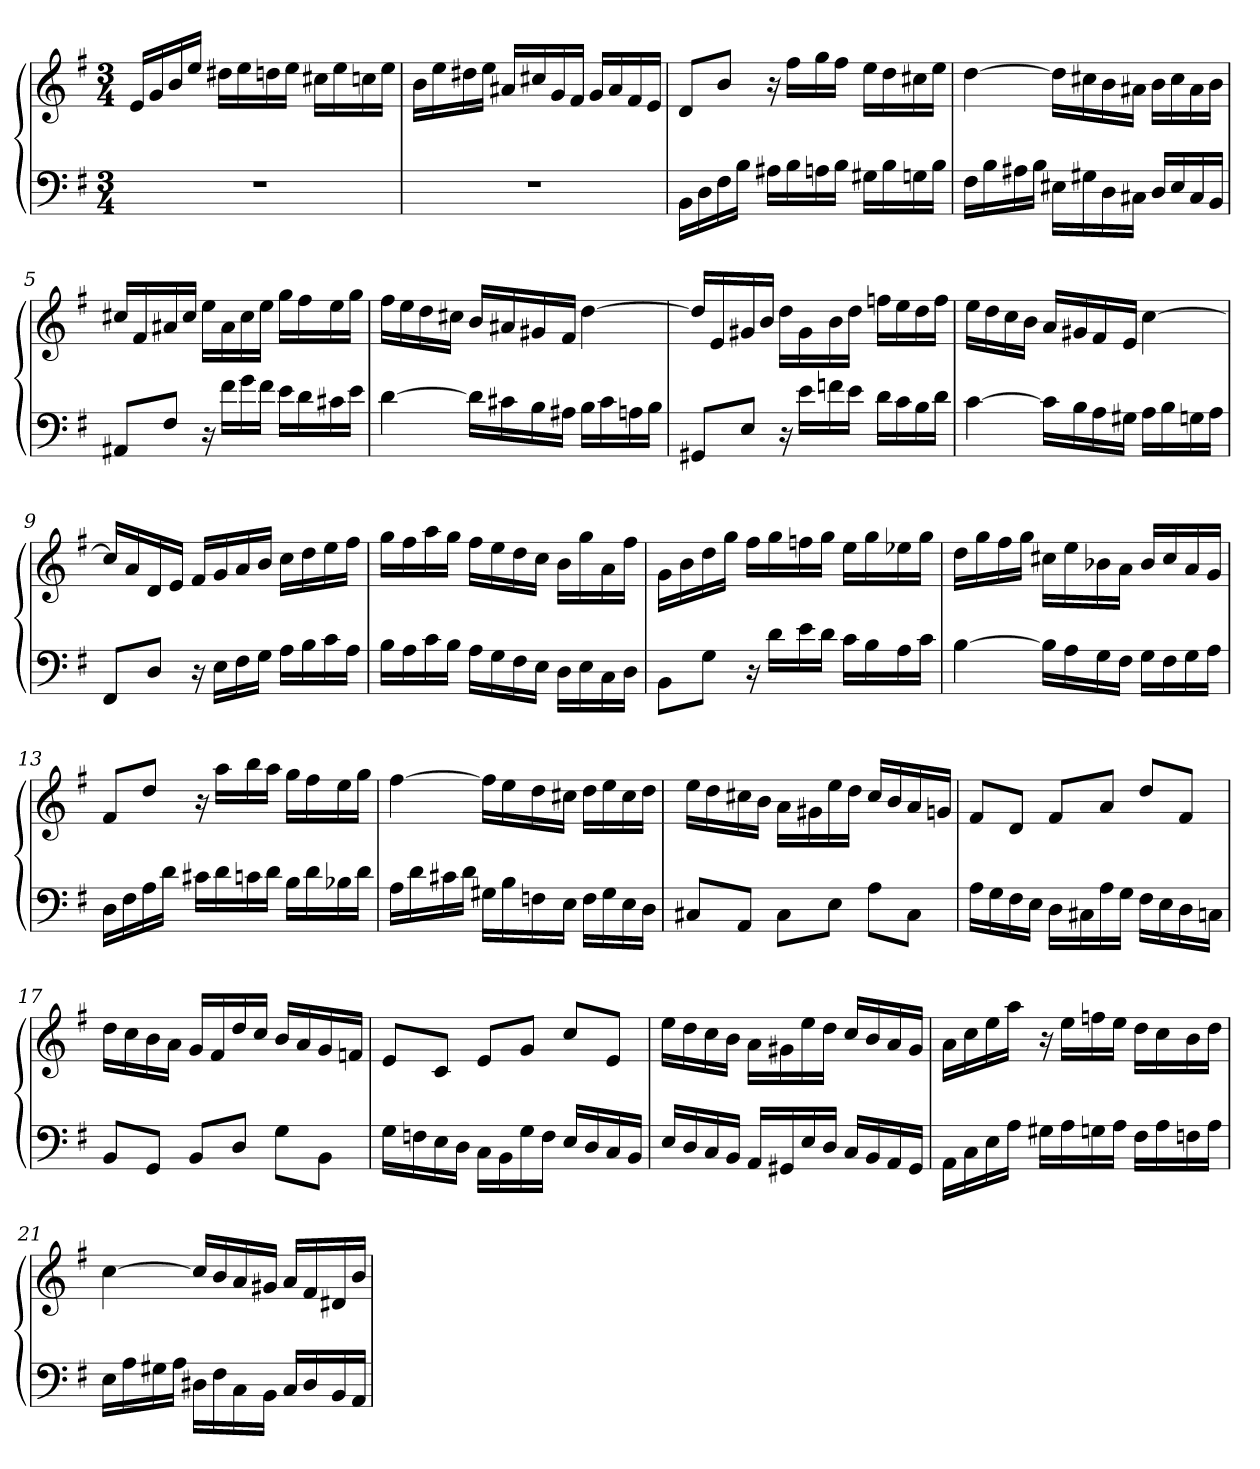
**kern	**kern
*part1	*part1
*staff2	*staff1
*clefF4	*clefG2
*k[f#]	*k[f#]
*e:	*e:
*M3/4	*M3/4
*MM102	*MM102
=1	=1
2.r	16eLL
.	16g
.	16b
.	16eeJJ
.	16dd#XLL
.	16ee
.	16ddn
.	16eeJJ
.	16cc#XLL
.	16ee
.	16ccn
.	16eeJJ
=2	=2
2.r	16bLL
.	16ee
.	16dd#X
.	16eeJJ
.	16a#XLL
.	16cc#X
.	16g
.	16f#JJ
.	16gLL
.	16a#
.	16f#
.	16eJJ
=3	=3
16BBLL	8dL
16D	.
16F#	8bJ
16BJJ	.
16A#XLL	16r
16B	16ff#LL
16An	16gg
16BJJ	16ff#JJ
16G#XLL	16eeLL
16B	16dd
16Gn	16cc#X
16BJJ	16eeJJ
=4	=4
16F#LL	[4dd
16B	.
16A#X	.
16BJJ	.
16E#XLL	16ddLL]
16G#X	16cc#X
16D	16b
16C#XJJ	16a#XJJ
16DLL	16bLL
16E#	16cc#
16C#	16a#
16BBJJ	16bJJ
=5	=5
8AA#XL	16cc#XLL
.	16f#
8F#J	16a#X
.	16cc#JJ
16r	16eeLL
16f#LL	16a#
16g	16cc#
16f#JJ	16eeJJ
16eLL	16ggLL
16d	16ff#
16c#X	16ee
16eJJ	16ggJJ
=6	=6
[4d	16ff#LL
.	16ee
.	16dd
.	16cc#XJJ
16dLL]	16bLL
16c#X	16a#X
16B	16g#X
16A#XJJ	16f#JJ
16BLL	[4dd
16c#	.
16An	.
16BJJ	.
=7	=7
8GG#XL	16ddLL]
.	16e
8EJ	16g#X
.	16bJJ
16r	16ddLL
16eLL	16g#
16fn	16b
16eJJ	16ddJJ
16dLL	16ffnLL
16c	16ee
16B	16dd
16dJJ	16ffJJ
=8	=8
[4c	16eeLL
.	16dd
.	16cc
.	16bJJ
16cLL]	16aLL
16B	16g#X
16A	16f#
16G#XJJ	16eJJ
16ALL	[4cc
16B	.
16Gn	.
16AJJ	.
=9	=9
8FF#L	16ccLL]
.	16a
8DJ	16d
.	16eJJ
16r	16f#LL
16ELL	16g
16F#	16a
16GJJ	16bJJ
16ALL	16ccLL
16B	16dd
16c	16ee
16AJJ	16ff#JJ
=10	=10
16BLL	16ggLL
16A	16ff#
16c	16aa
16BJJ	16ggJJ
16ALL	16ff#LL
16G	16ee
16F#	16dd
16EJJ	16ccJJ
16DLL	16bLL
16E	16gg
16C	16a
16DJJ	16ff#JJ
=11	=11
8BBL	16gLL
.	16b
8GJ	16dd
.	16ggJJ
16r	16ff#LL
16dLL	16gg
16e	16ffn
16dJJ	16ggJJ
16cLL	16eeLL
16B	16gg
16A	16ee-X
16cJJ	16ggJJ
=12	=12
[4B	16ddLL
.	16gg
.	16ff#
.	16ggJJ
16BLL]	16cc#XLL
16A	16ee
16G	16b-X
16F#JJ	16aJJ
16GLL	16b-LL
16F#	16cc#
16G	16a
16AJJ	16gJJ
=13	=13
16DLL	8f#L
16F#	.
16A	8ddJ
16dJJ	.
16c#XLL	16r
16d	16aaLL
16cn	16bb
16dJJ	16aaJJ
16BLL	16ggLL
16d	16ff#
16B-X	16ee
16dJJ	16ggJJ
=14	=14
16ALL	[4ff#
16d	.
16c#X	.
16dJJ	.
16G#XLL	16ff#LL]
16B	16ee
16Fn	16dd
16EJJ	16cc#XJJ
16FLL	16ddLL
16G#	16ee
16E	16cc#
16DJJ	16ddJJ
=15	=15
8C#XL	16eeLL
.	16dd
8AAJ	16cc#X
.	16bJJ
8C#L	16aLL
.	16g#X
8EJ	16ee
.	16ddJJ
8AL	16cc#LL
.	16b
8C#J	16a
.	16gnJJ
=16	=16
16ALL	8f#L
16G	.
16F#	8dJ
16EJJ	.
16DLL	8f#L
16C#X	.
16A	8aJ
16GJJ	.
16F#LL	8ddL
16E	.
16D	8f#J
16CnJJ	.
=17	=17
8BBL	16ddLL
.	16cc
8GGJ	16b
.	16aJJ
8BBL	16gLL
.	16f#
8DJ	16dd
.	16ccJJ
8GL	16bLL
.	16a
8BBJ	16g
.	16fnJJ
=18	=18
16GLL	8eL
16Fn	.
16E	8cJ
16DJJ	.
16CLL	8eL
16BB	.
16G	8gJ
16FJJ	.
16ELL	8ccL
16D	.
16C	8eJ
16BBJJ	.
=19	=19
16ELL	16eeLL
16D	16dd
16C	16cc
16BBJJ	16bJJ
16AALL	16aLL
16GG#X	16g#X
16E	16ee
16DJJ	16ddJJ
16CLL	16ccLL
16BB	16b
16AA	16a
16GG#JJ	16g#JJ
=20	=20
16AALL	16aLL
16C	16cc
16E	16ee
16AJJ	16aaJJ
16G#XLL	16r
16A	16eeLL
16Gn	16ffn
16AJJ	16eeJJ
16F#LL	16ddLL
16A	16cc
16Fn	16b
16AJJ	16ddJJ
=21	=21
16ELL	[4cc
16A	.
16G#X	.
16AJJ	.
16D#XLL	16ccLL]
16F#	16b
16C	16a
16BBJJ	16g#XJJ
16CLL	16aLL
16D#	16f#
16BB	16d#X
16AAJJ	16bJJ
=	=
*-	*-
